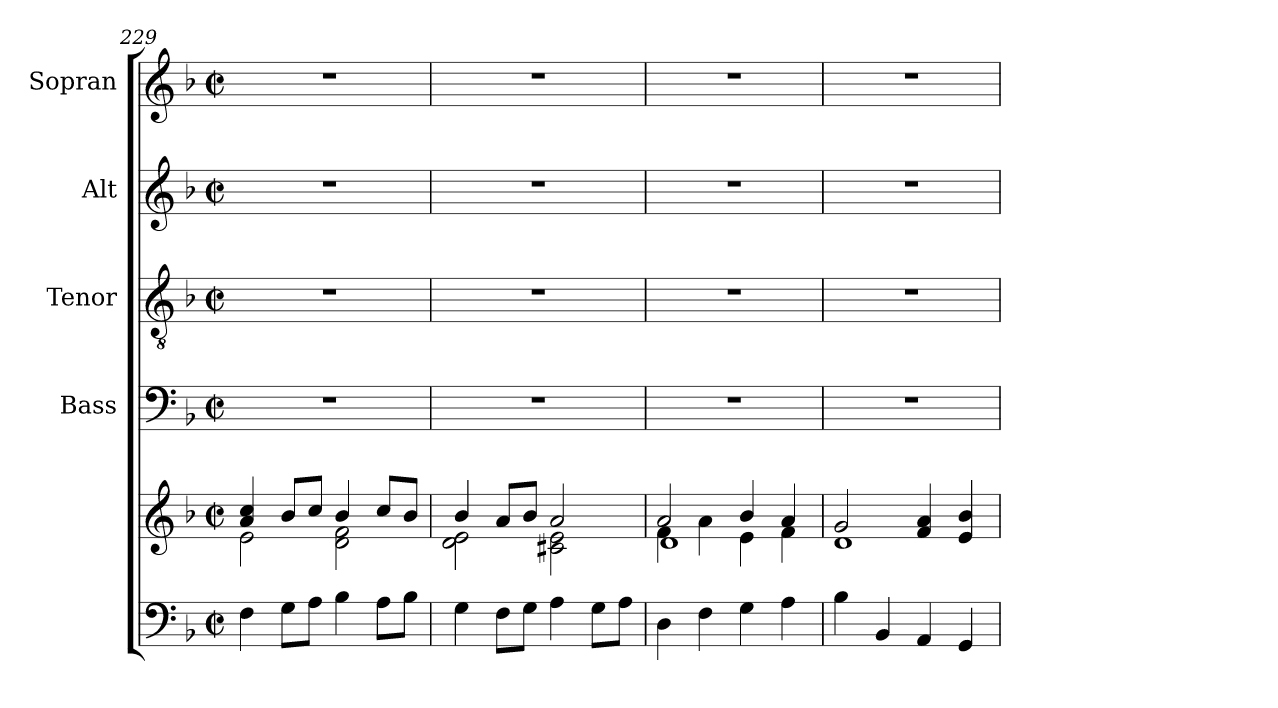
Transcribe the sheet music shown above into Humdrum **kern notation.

**kern	**kern	**kern	**kern	**kern	**kern
*part5	*part5	*part4	*part3	*part2	*part1
*staff6	*staff5	*staff4	*staff3	*staff2	*staff1
*	*	*I"Bass	*I"Tenor	*I"Alt	*I"Sopran
*	*	*I'B.	*I'T.	*I'A.	*I'S.
*clefF4	*clefG2	*clefF4	*clefGv2	*clefG2	*clefG2
*k[b-]	*k[b-]	*k[b-]	*k[b-]	*k[b-]	*k[b-]
*F:	*F:	*F:	*F:	*F:	*F:
*M2/2	*M2/2	*M2/2	*M2/2	*M2/2	*M2/2
*met(c|)	*met(c|)	*met(c|)	*met(c|)	*met(c|)	*met(c|)
=229	=229	=229	=229	=229	=229
*	*^	*	*	*	*
4F\	4a/ 4cc/	2e\	1r	1r	1r	1r
8G\L	8b-/L	.	.	.	.	.
8A\J	8cc/J	.	.	.	.	.
4B-\	4b-/	2d\ 2f\	.	.	.	.
8A\L	8cc/L	.	.	.	.	.
8B-\J	8b-/J	.	.	.	.	.
=230	=230	=230	=230	=230	=230	=230
4G\	4b-/	2d\ 2e\	1r	1r	1r	1r
8F\L	8a/L	.	.	.	.	.
8G\J	8b-/J	.	.	.	.	.
4A\	2a/	2c#X\ 2e\	.	.	.	.
8G\L	.	.	.	.	.	.
8A\J	.	.	.	.	.	.
=231	=231	=231	=231	=231	=231	=231
*	*	*^	*	*	*	*
4D\	2a/	4f\	1d	1r	1r	1r	1r
4F\	.	4a\	.	.	.	.	.
4G\	4b-/	4e\	.	.	.	.	.
4A\	4a/	4f\	.	.	.	.	.
*	*	*v	*v	*	*	*	*
=232	=232	=232	=232	=232	=232	=232
4B-\	2g/	1d	1r	1r	1r	1r
4BB-/	.	.	.	.	.	.
4AA/	4f/ 4a/	.	.	.	.	.
4GG/	4e/ 4b-/	.	.	.	.	.
*	*v	*v	*	*	*	*
=	=	=	=	=	=
*-	*-	*-	*-	*-	*-
